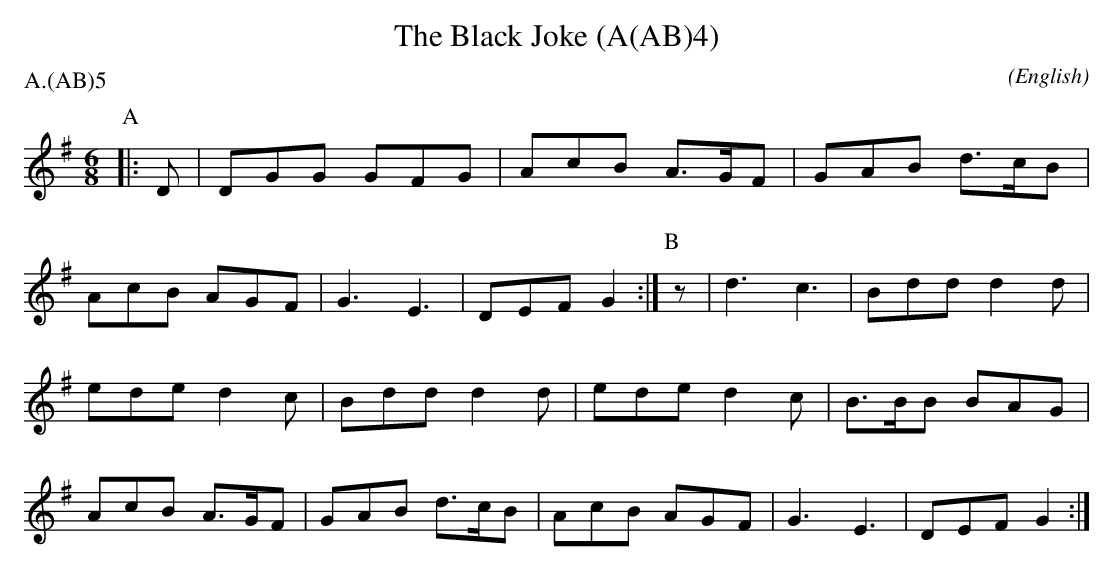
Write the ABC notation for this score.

X:1
T:The Black Joke (A(AB)4)
M:6/8
C:
O:English
P:A.(AB)5
K:G
P:A
|: D | DGG  GFG | AcB  A>GF | GAB  d>cB |
AcB  AGF  | G3   E3   | DEF  G2   :|\
P:B
   z | d3   c3   | Bdd  d2d |
ede  d2c | Bdd d2d | ede d2c | B>BB BAG |
AcB  A>GF | GAB  d>cB | AcB AGF | G3 E3 | DEF  G2 :|
